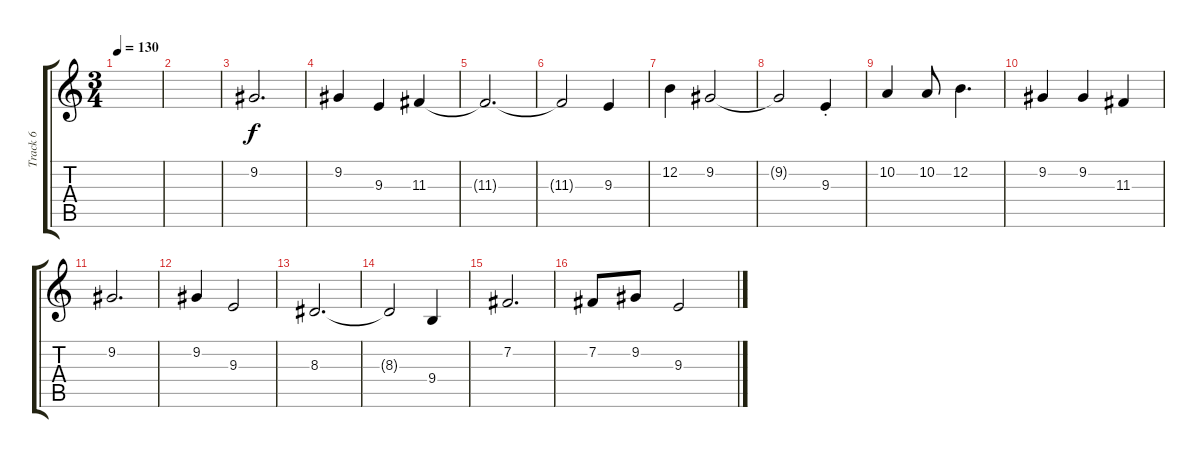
\track ("Track 6" "Track 6") {instrument viola}
\staff {score tabs}
\tuning (E4 B3 G3 D3 A2 E2) {hide}
\ts (3 4)
\tempo 130
\clef g2
\ks c
|
|
9.2.2{d} |
9.2.4 9.3.4 11.3.4 |
11.3{t}.2{d} |
11.3{t}.2 9.3.4 |
12.2.4 9.2.2 |
9.2{t}.2 9.3{st}.4 |
10.2.4 10.2.8 12.2.4{d} |
9.2.4 9.2.4 11.3.4 |
9.2.2{d} |
9.2.4 9.3.2 |
8.3.2{d} |
8.3{t}.2 9.4.4 |
7.2.2{d} |
7.2.8 9.2.8 9.3.2
